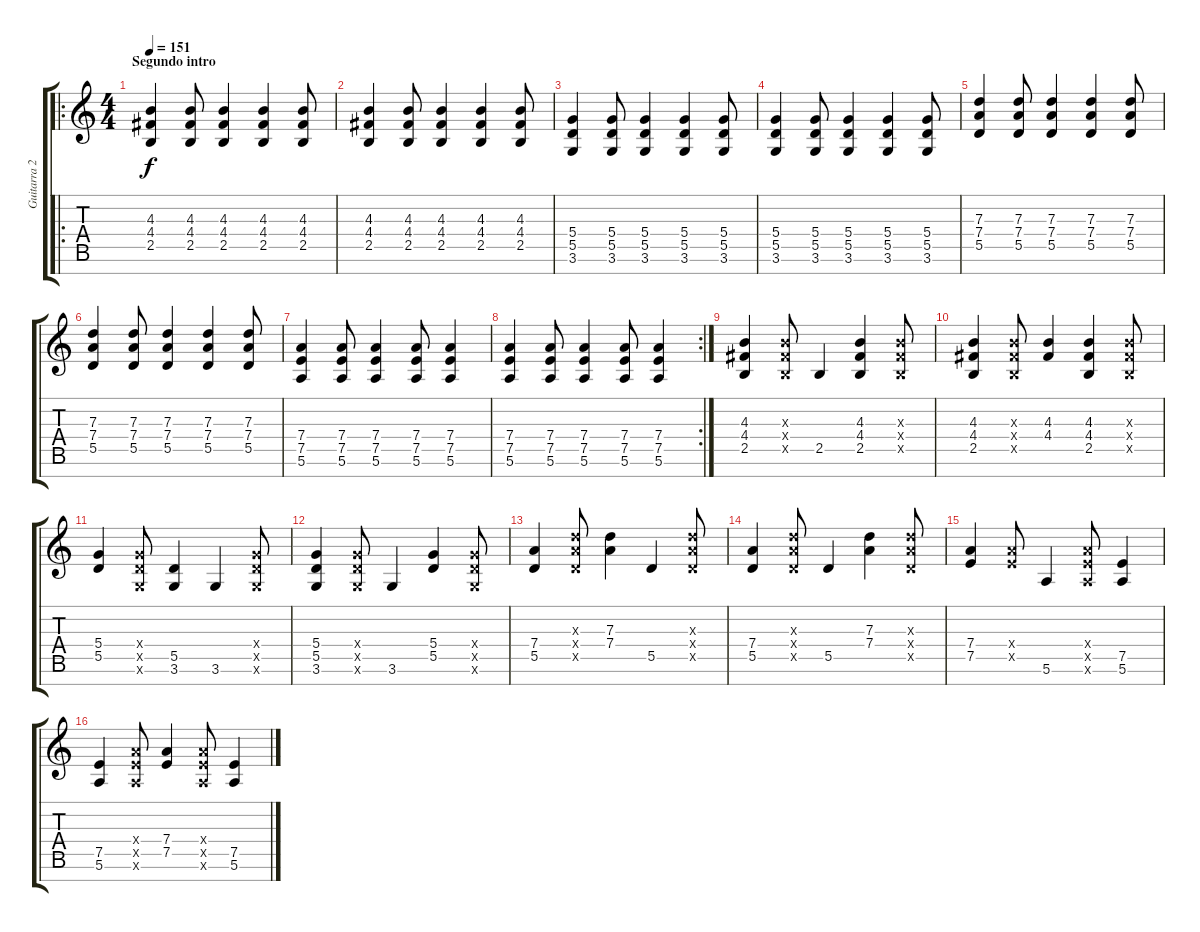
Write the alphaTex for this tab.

\track ("Guitarra 2" "Guitarra 2") {instrument distortionguitar}
\staff {score tabs}
\tuning (E4 B3 G3 D3 A2 E2 B1) {hide}
\ro
\ts (4 4)
\section ("" "Segundo intro")
\tempo 151
\clef g2
\ks c
(4.3 4.4 2.5).4{dy f volume 14} (4.3 4.4 2.5).8 (4.3 4.4 2.5).4 (4.3 4.4 2.5).4 (4.3 4.4 2.5).8 |
(4.3 4.4 2.5).4 (4.3 4.4 2.5).8 (4.3 4.4 2.5).4 (4.3 4.4 2.5).4 (4.3 4.4 2.5).8 |
(5.4 5.5 3.6).4 (5.4 5.5 3.6).8 (5.4 5.5 3.6).4 (5.4 5.5 3.6).4 (5.4 5.5 3.6).8 |
(5.4 5.5 3.6).4 (5.4 5.5 3.6).8 (5.4 5.5 3.6).4 (5.4 5.5 3.6).4 (5.4 5.5 3.6).8 |
(7.3 7.4 5.5).4 (7.3 7.4 5.5).8 (7.3 7.4 5.5).4 (7.3 7.4 5.5).4 (7.3 7.4 5.5).8 |
(7.3 7.4 5.5).4 (7.3 7.4 5.5).8 (7.3 7.4 5.5).4 (7.3 7.4 5.5).4 (7.3 7.4 5.5).8 |
(7.4 7.5 5.6).4 (7.4 7.5 5.6).8 (7.4 7.5 5.6).4 (7.4 7.5 5.6).8 (7.4 7.5 5.6).4 |
\rc 2
(7.4 7.5 5.6).4 (7.4 7.5 5.6).8 (7.4 7.5 5.6).4 (7.4 7.5 5.6).8 (7.4 7.5 5.6).4 |
(4.3 4.4 2.5).4 (4.3{x} 4.4{x} 2.5{x}).8 2.5.4 (4.3 4.4 2.5).4 (4.3{x} 4.4{x} 2.5{x}).8 |
(4.3 4.4 2.5).4 (4.3{x} 4.4{x} 2.5{x}).8 (4.3 4.4).4 (4.3 4.4 2.5).4 (4.3{x} 4.4{x} 2.5{x}).8 |
(5.4 5.5).4 (5.4{x} 5.5{x} 3.6{x}).8 (5.5 3.6).4 3.6.4 (5.4{x} 5.5{x} 3.6{x}).8 |
(5.4 5.5 3.6).4 (5.4{x} 5.5{x} 3.6{x}).8 3.6.4 (5.4 5.5).4 (5.4{x} 5.5{x} 3.6{x}).8 |
(7.4 5.5).4 (7.3{x} 7.4{x} 5.5{x}).8 (7.3 7.4).4 5.5.4 (7.3{x} 7.4{x} 5.5{x}).8 |
(7.4 5.5).4 (7.3{x} 7.4{x} 5.5{x}).8 5.5.4 (7.3 7.4).4 (7.3{x} 7.4{x} 5.5{x}).8 |
(7.4 7.5).4 (7.4{x} 7.5{x}).8 5.6.4 (7.4{x} 7.5{x} 5.6{x}).8 (7.5 5.6).4 |
(7.5 5.6).4 (7.4{x} 7.5{x} 5.6{x}).8 (7.4 7.5).4 (7.4{x} 7.5{x} 5.6{x}).8 (7.5 5.6).4
